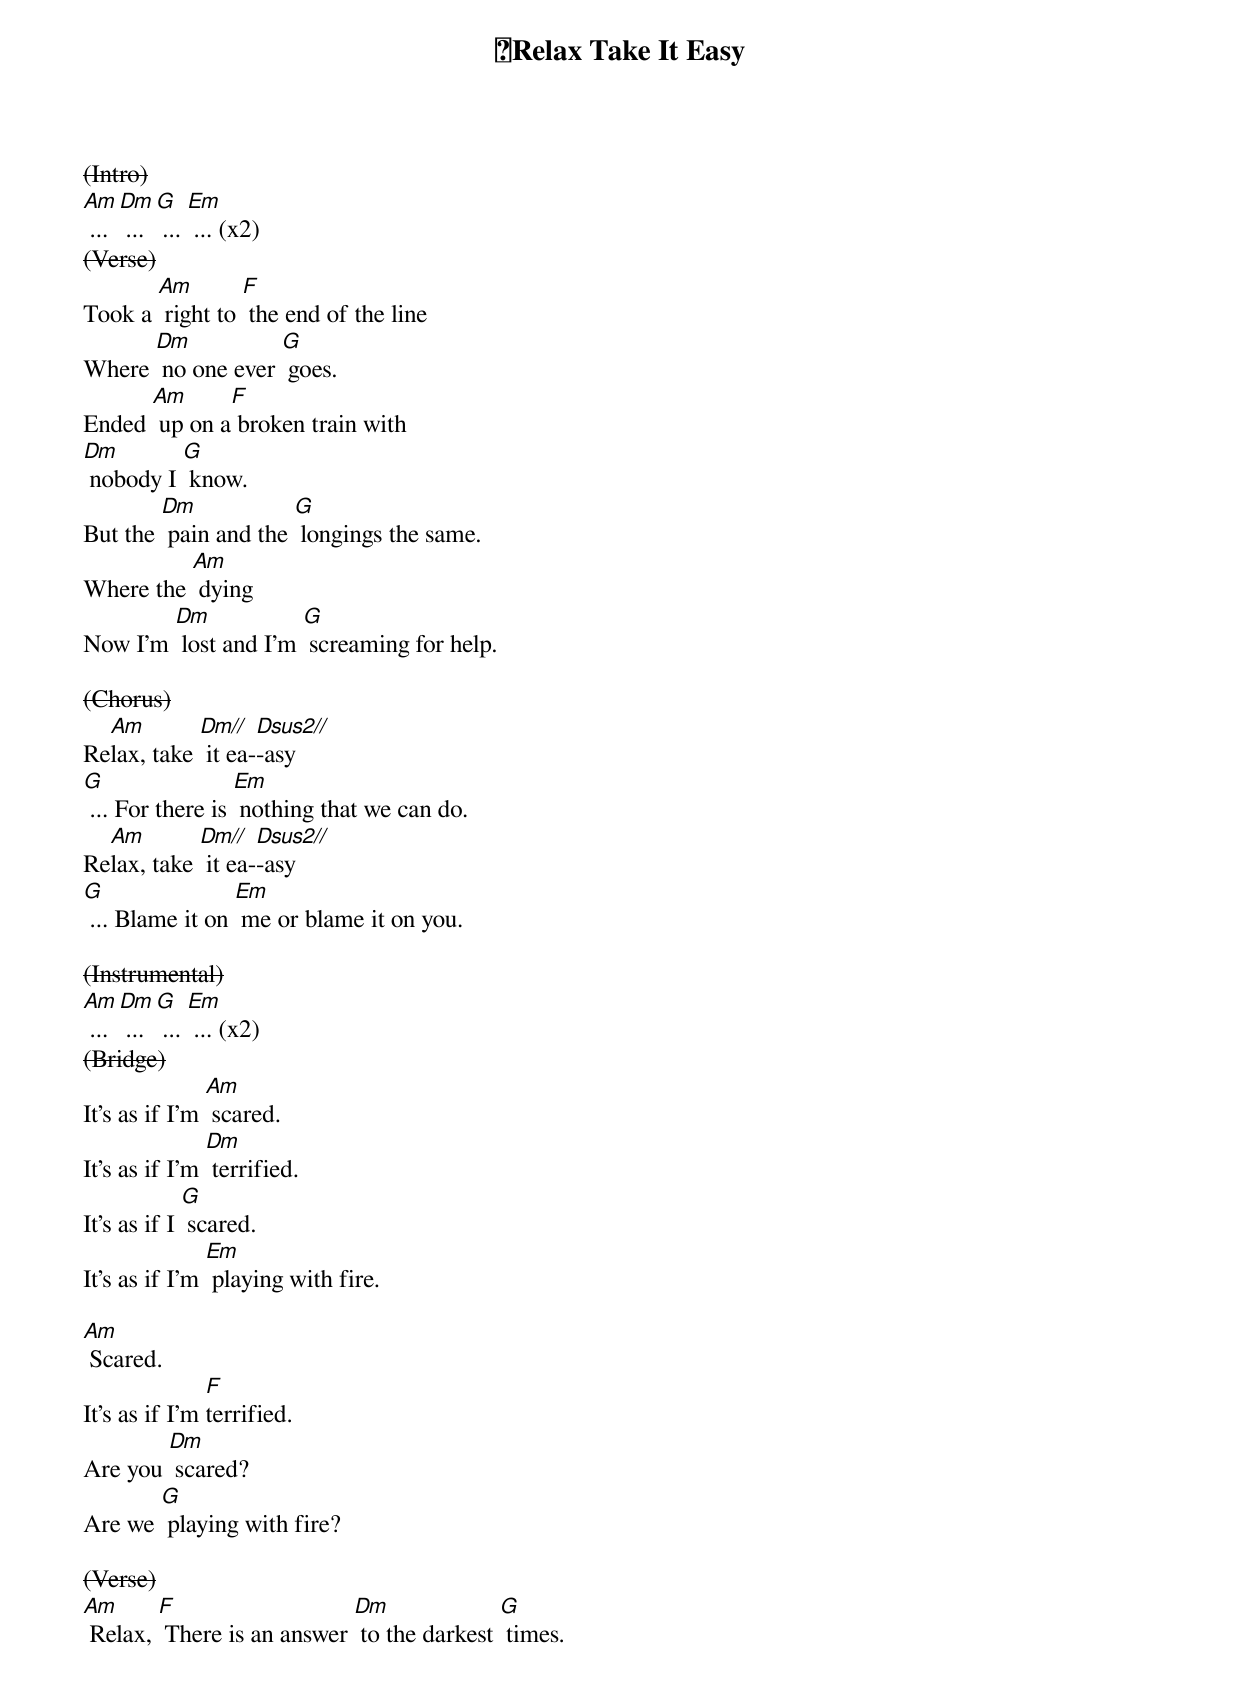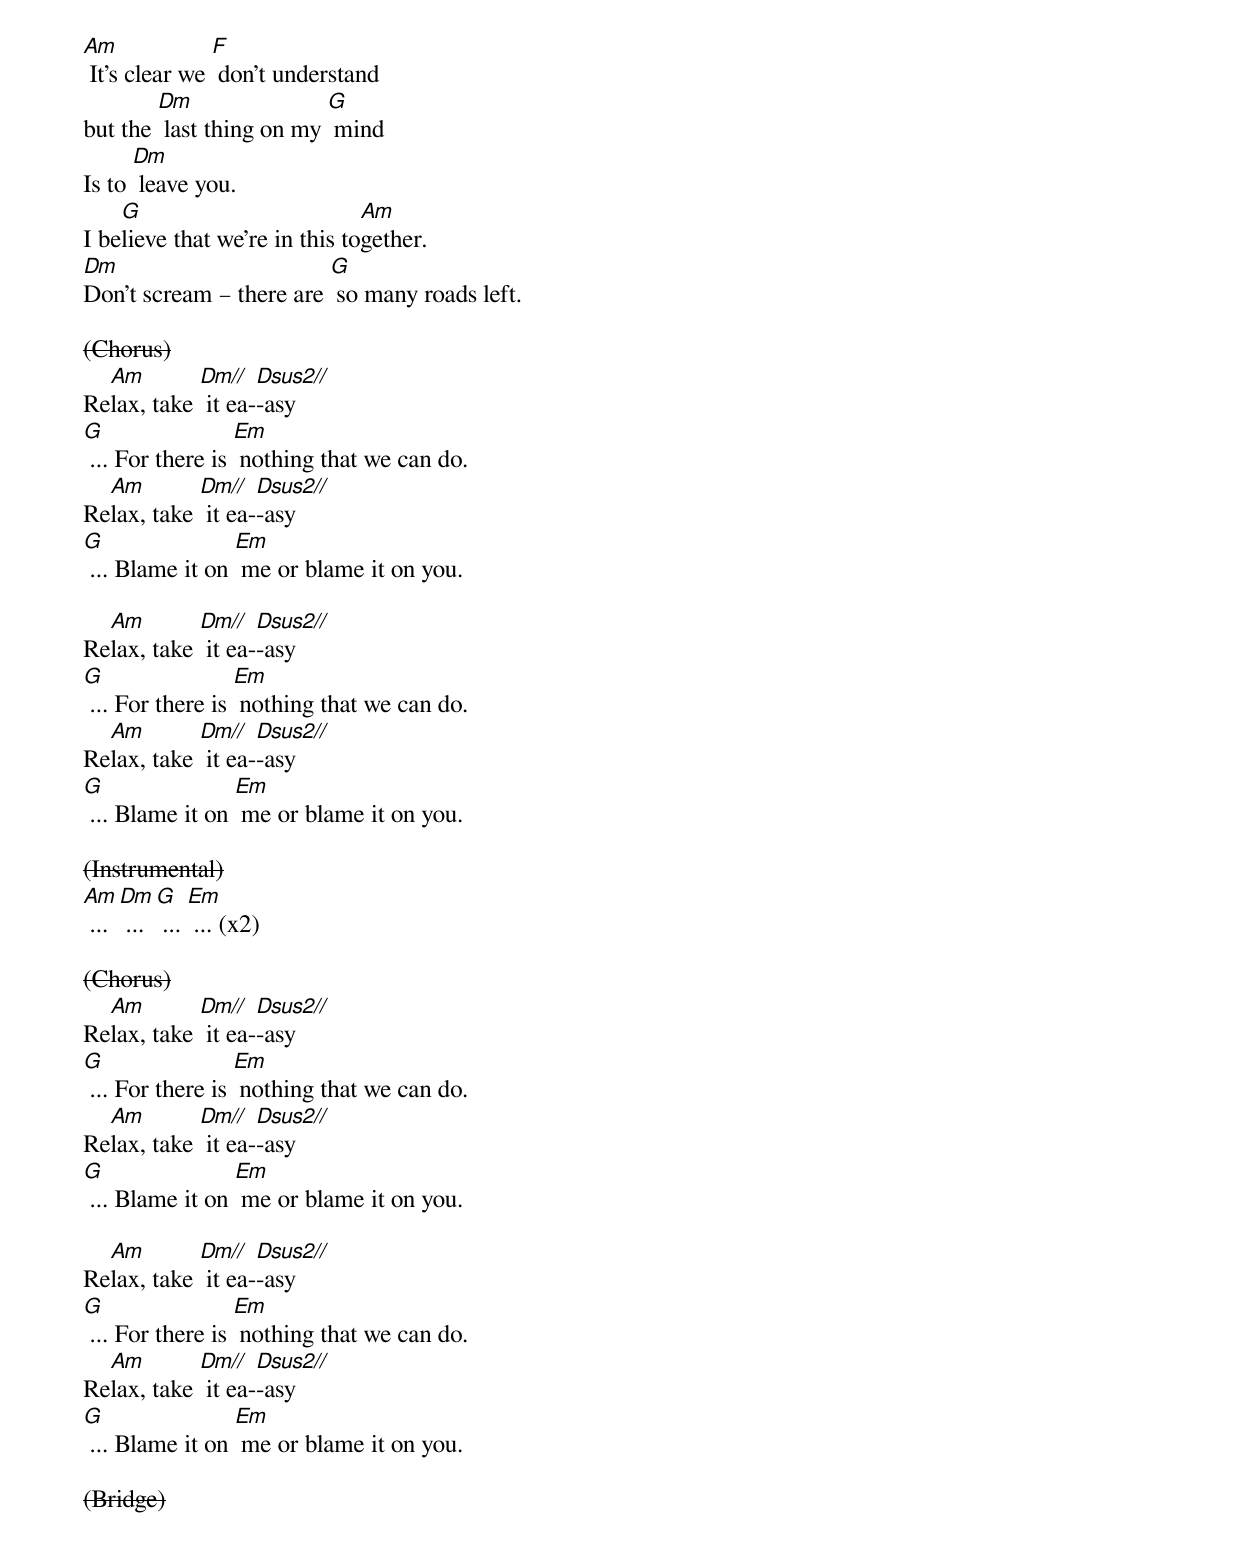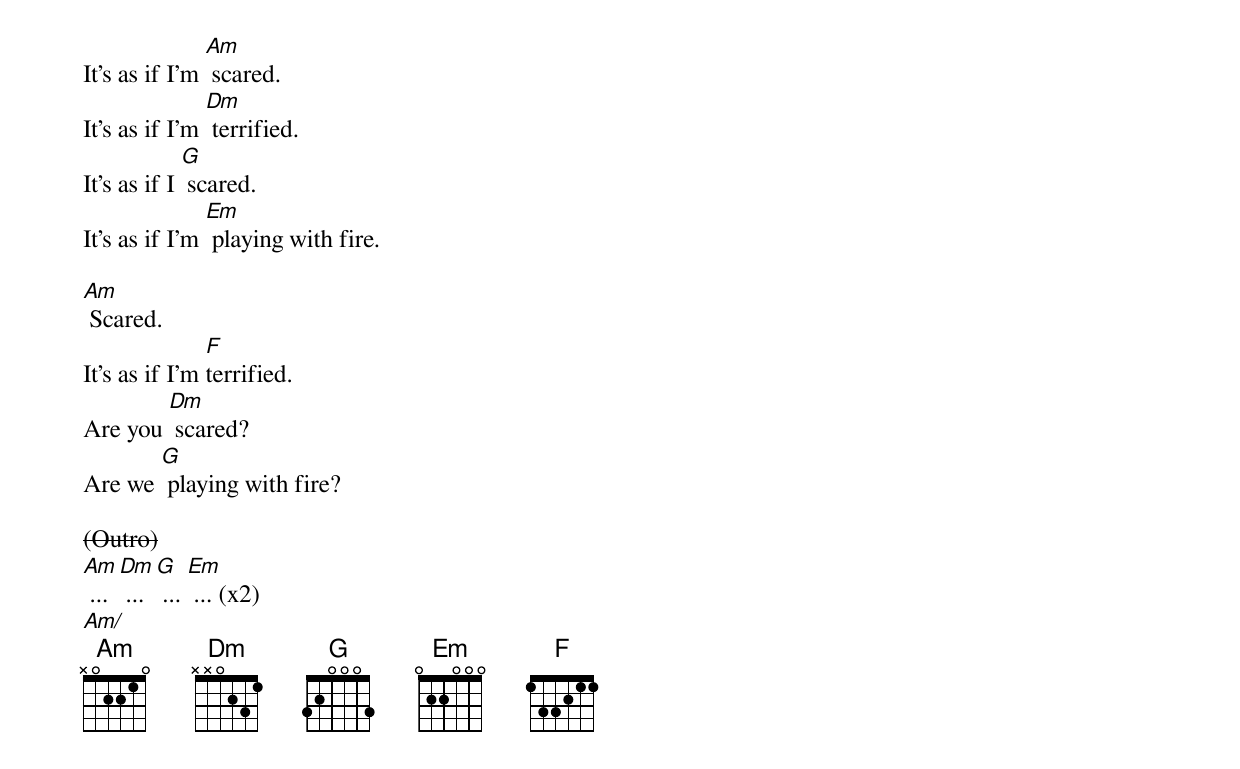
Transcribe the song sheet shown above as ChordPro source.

{t:🔥Relax Take It Easy}
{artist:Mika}
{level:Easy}
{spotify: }
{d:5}


<s>(Intro)</s>
[Am] ... [Dm] ... [G] ... [Em] ... <r>(x2)</r>
<s>(Verse)</s>
Took a [Am] right to [F] the end of the line
Where [Dm] no one ever [G] goes.
Ended [Am] up on a[F] broken train with
[Dm] nobody I [G] know.
But the [Dm] pain and the [G] longings the same.
Where the [Am] dying
Now I’m [Dm] lost and I’m [G] screaming for help.

<s>(Chorus)</s>
Re[Am]lax, take [Dm//] it ea-[Dsus2//]-asy
[G] ... For there is [Em] nothing that we can do.
Re[Am]lax, take [Dm//] it ea-[Dsus2//]-asy
[G] ... Blame it on [Em] me or blame it on you.

<s>(Instrumental)</s>
[Am] ... [Dm] ... [G] ... [Em] ... <r>(x2)</r>
<s>(Bridge)</s>
It’s as if I’m [Am] scared.
It’s as if I’m [Dm] terrified.
It’s as if I [G] scared.
It’s as if I’m [Em] playing with fire.

[Am] Scared.
It’s as if I’m [F]terrified.
Are you [Dm] scared?
Are we [G] playing with fire?

<s>(Verse)</s>
[Am] Relax, [F] There is an answer [Dm] to the darkest [G] times.
[Am] It’s clear we [F] don’t understand
but the [Dm] last thing on my [G] mind
Is to [Dm] leave you.
I be[G]lieve that we’re in this to[Am]gether.
[Dm]Don’t scream – there are [G] so many roads left.

<s>(Chorus)</s>
Re[Am]lax, take [Dm//] it ea-[Dsus2//]-asy
[G] ... For there is [Em] nothing that we can do.
Re[Am]lax, take [Dm//] it ea-[Dsus2//]-asy
[G] ... Blame it on [Em] me or blame it on you.

Re[Am]lax, take [Dm//] it ea-[Dsus2//]-asy
[G] ... For there is [Em] nothing that we can do.
Re[Am]lax, take [Dm//] it ea-[Dsus2//]-asy
[G] ... Blame it on [Em] me or blame it on you.

<s>(Instrumental)</s>
[Am] ... [Dm] ... [G] ... [Em] ... <r>(x2)</r>

<s>(Chorus)</s>
Re[Am]lax, take [Dm//] it ea-[Dsus2//]-asy
[G] ... For there is [Em] nothing that we can do.
Re[Am]lax, take [Dm//] it ea-[Dsus2//]-asy
[G] ... Blame it on [Em] me or blame it on you.

Re[Am]lax, take [Dm//] it ea-[Dsus2//]-asy
[G] ... For there is [Em] nothing that we can do.
Re[Am]lax, take [Dm//] it ea-[Dsus2//]-asy
[G] ... Blame it on [Em] me or blame it on you.

<s>(Bridge)</s>
It’s as if I’m [Am] scared.
It’s as if I’m [Dm] terrified.
It’s as if I [G] scared.
It’s as if I’m [Em] playing with fire.

[Am] Scared.
It’s as if I’m [F]terrified.
Are you [Dm] scared?
Are we [G] playing with fire?

<s>(Outro)</s>
[Am] ... [Dm] ... [G] ... [Em] ... <r>(x2)</r>
[Am/]
